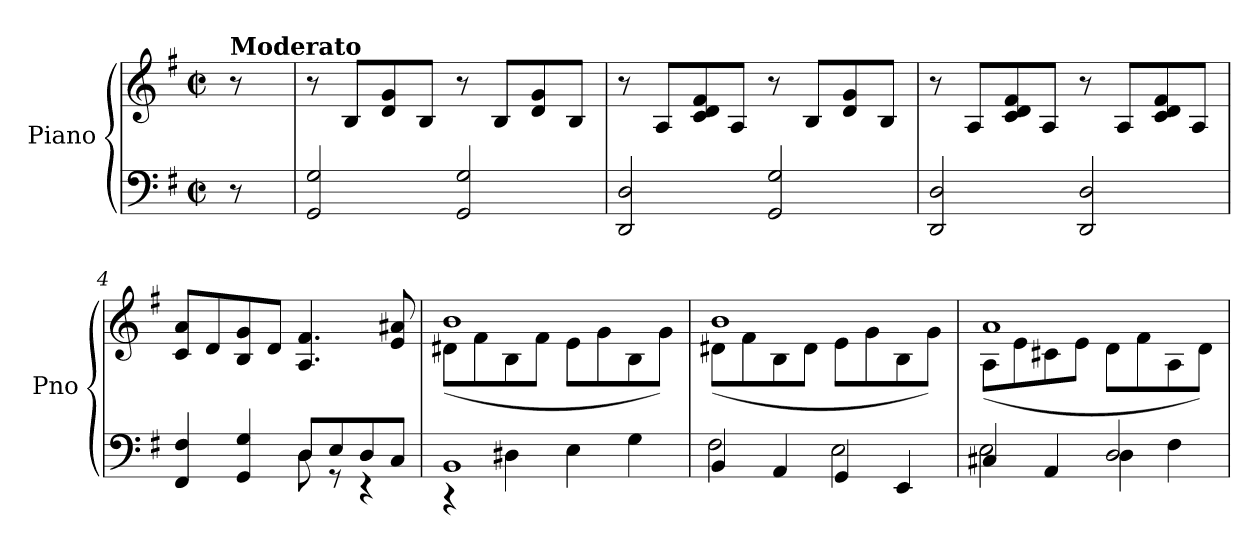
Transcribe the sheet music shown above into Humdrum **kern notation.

**kern	**kern
*part1	*part1
*staff2	*staff1
*I"Piano	*
*I'Pno	*
*clefF4	*clefG2
*k[f#]	*k[f#]
*M2/2	*M2/2
*met(c|)	*met(c|)
=	=
!	!LO:TX:a:B:t=Moderato
8r	8r
=1	=1
2GG/ 2G/	8r
.	8B/L
.	8d/ 8g/
.	8B/J
2GG/ 2G/	8r
.	8B/L
.	8d/ 8g/
.	8B/J
=2	=2
2DD/ 2D/	8r
.	8A/L
.	8c/ 8d/ 8f#/
.	8A/J
2GG/ 2G/	8r
.	8B/L
.	8d/ 8g/
.	8B/J
=3	=3
2DD/ 2D/	8r
.	8A/L
.	8c/ 8d/ 8f#/
.	8A/J
2DD/ 2D/	8r
.	8A/L
.	8c/ 8d/ 8f#/
.	8A/J
=4	=4
*^	*
4FF#/ 4F#/	2ryy	8c/ 8a/L
.	.	8d/
4GG/ 4G/	.	8B/ 8g/
.	.	8d/J
8D/L	8D\	4.A/ 4.f#/
8E/	8r	.
8D/	4r	.
8C/J	.	8e/ 8a#X/
=5	=5	=5
*	*	*^
1BB	4r	1b	(<8d#X\L
.	.	.	8f#\
.	4D#X\	.	8B\
.	.	.	8f#\J
.	4E\	.	8e\L
.	.	.	8g\
.	4G\	.	8B\
.	.	.	8g\J)
!!LO:LB:g=z	!!
=6	=6	=6	=6
4BB/	2F#\	1b	(>8d#X\L
.	.	.	8f#\
4AA/	.	.	8B\
.	.	.	8d#\J
4GG/	2E\	.	8e\L
.	.	.	8g\
4EE/	.	.	8B\
.	.	.	8g\J)
=7	=7	=7	=7
4C#X/	2E\	1a	(>8A\L
.	.	.	8e\
4AA/	.	.	8c#X\
.	.	.	8e\J
2D/	4D\	.	8d\L
.	.	.	8f#\
.	4F#\	.	8A\
.	.	.	8d\J)
*v	*v	*	*
*	*v	*v
=	=
*-	*-
